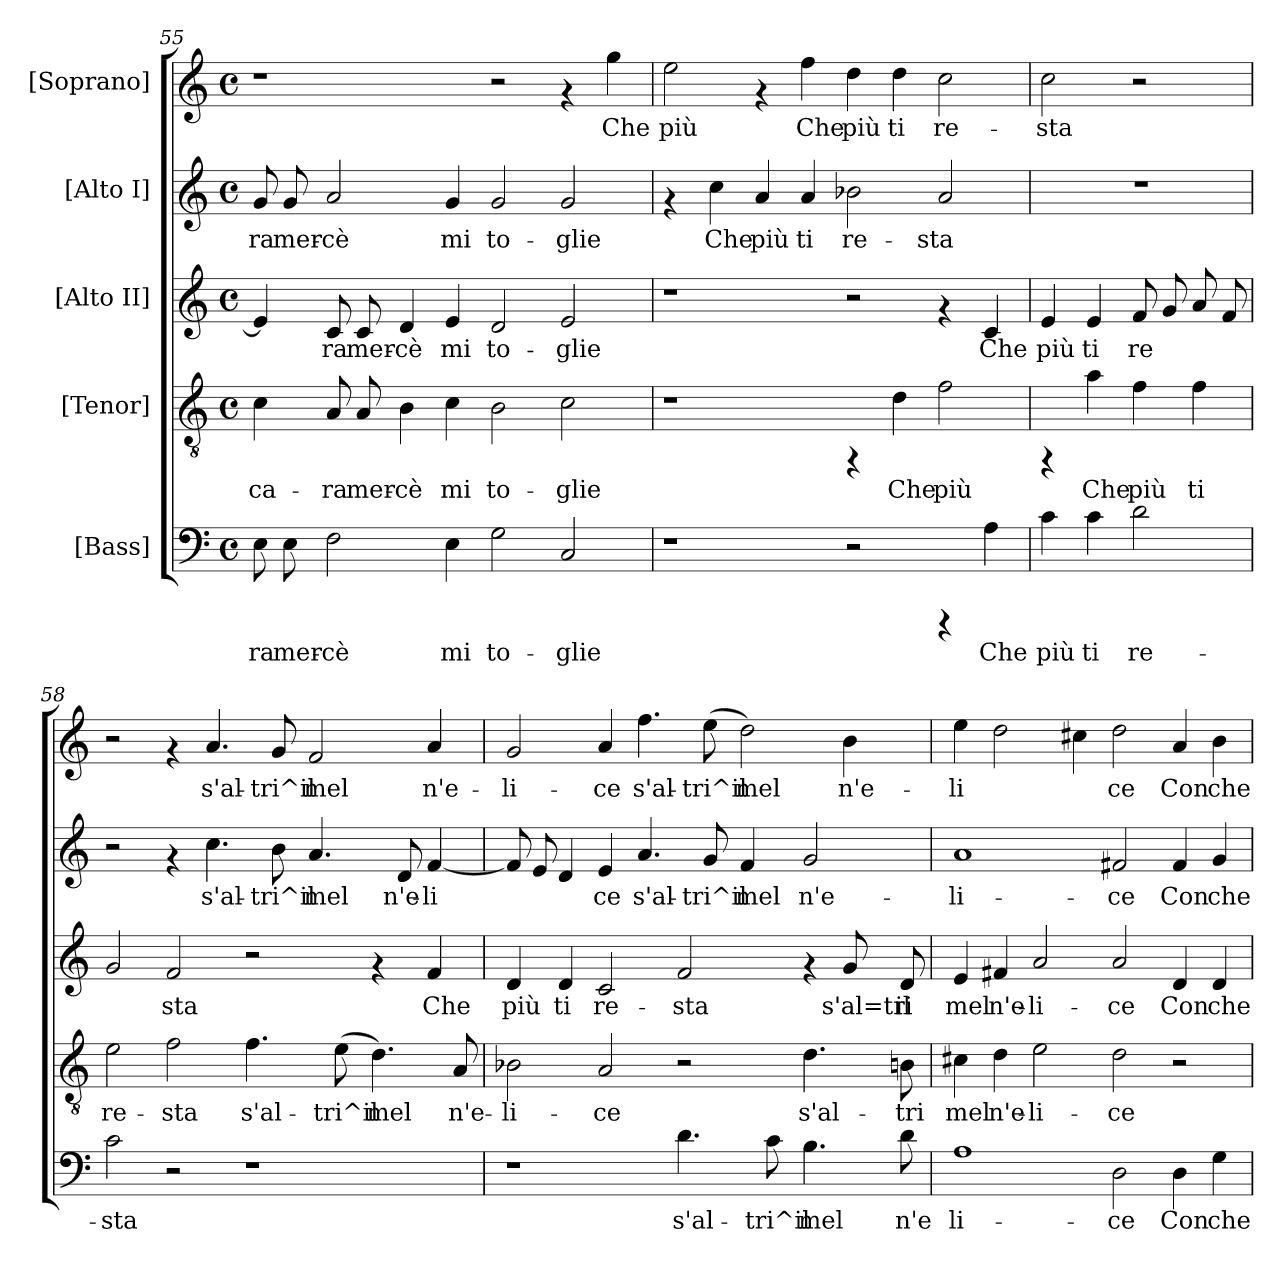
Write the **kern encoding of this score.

**kern	**text	**kern	**text	**kern	**text	**kern	**text	**kern	**text
*part5	*part5	*part4	*part4	*part3	*part3	*part2	*part2	*part1	*part1
*staff5	*staff5	*staff4	*staff4	*staff3	*staff3	*staff2	*staff2	*staff1	*staff1
*I"[Bass]	*	*I"[Tenor]	*	*I"[Alto II]	*	*I"[Alto I]	*	*I"[Soprano]	*
*clefF4	*	*clefGv2	*	*clefG2	*	*clefG2	*	*clefG2	*
*k[]	*	*k[]	*	*k[]	*	*k[]	*	*k[]	*
*C:	*	*C:	*	*C:	*	*C:	*	*C:	*
*M4/4	*	*M4/4	*	*M4/4	*	*M4/4	*	*M4/4	*
*met(c)	*	*met(c)	*	*met(c)	*	*met(c)	*	*met(c)	*
=55	=55	=55	=55	=55	=55	=55	=55	=55	=55
!	!LO:LY:b:cj	!	!LO:LY:b:cj	!	!LO:LY:b:cj	!	!LO:LY:b:cj	!	!
8E\	-ra	4c\	ca-	4e/]	--	8g/	-ra	1r	.
!	!LO:LY:b:cj	!	!	!	!	!	!LO:LY:b:cj	!	!
8E\	mer-	.	.	.	.	8g/	mer-	.	.
!	!LO:LY:b:cj	!	!LO:LY:b:cj	!	!LO:LY:b:cj	!	!LO:LY:b:cj	!	!
2F\	-cè	8A/	-ra	8c/	-ra	2a/	-cè	.	.
!	!	!	!LO:LY:b:cj	!	!LO:LY:b:cj	!	!	!	!
.	.	8A/	mer-	8c/	mer-	.	.	.	.
!	!	!	!LO:LY:b:cj	!	!LO:LY:b:cj	!	!	!	!
.	.	4B\	-cè	4d/	-cè	.	.	.	.
!	!LO:LY:b:cj	!	!LO:LY:b:cj	!	!LO:LY:b:cj	!	!LO:LY:b:cj	!	!
4E\	mi	4c\	mi	4e/	mi	4g/	mi	.	.
!	!LO:LY:b:cj	!	!LO:LY:b:cj	!	!LO:LY:b:cj	!	!LO:LY:b:cj	!	!
2G\	to-	2B\	to-	2d/	to-	2g/	to-	2r	.
!	!LO:LY:b:cj	!	!LO:LY:b:cj	!	!LO:LY:b:cj	!	!LO:LY:b:cj	!	!
2C/	-glie	2c\	-glie	2e/	-glie	2g/	-glie	4rf	.
!	!	!	!	!	!	!	!	!	!LO:LY:b:cj
.	.	.	.	.	.	.	.	4gg\	Che
=56	=56	=56	=56	=56	=56	=56	=56	=56	=56
!	!	!	!	!	!	!	!	!	!LO:LY:b:cj
1r	.	1r	.	1r	.	4rf	.	2ee\	più
!	!	!	!	!	!	!	!LO:LY:b:cj	!	!
.	.	.	.	.	.	4cc\	Che	.	.
!	!	!	!	!	!	!	!LO:LY:b:cj	!	!
.	.	.	.	.	.	4a/	più	4rf	.
!	!	!	!	!	!	!	!LO:LY:b:cj	!	!LO:LY:b:cj
.	.	.	.	.	.	4a/	ti	4ff\	Che
!	!	!	!	!	!	!	!LO:LY:b:cj	!	!LO:LY:b:cj
2r	.	4rFF	.	2r	.	2b-X\	re-	4dd\	più
!	!	!	!LO:LY:b:cj	!	!	!	!	!	!LO:LY:b:cj
.	.	4d\	Che	.	.	.	.	4dd\	ti
!	!	!	!LO:LY:b:cj	!	!	!	!LO:LY:b:cj	!	!LO:LY:b:cj
4rCCC	.	2f\	più	4rf	.	2a/	-sta	2cc\	re-
!	!LO:LY:b:cj	!	!	!	!LO:LY:b:cj	!	!	!	!
4A\	Che	.	.	4c/	Che	.	.	.	.
!!LO:PB:g=z
=57	=57	=57	=57	=57	=57	=57	=57	=57	=57
!	!LO:LY:b:cj	!	!	!	!LO:LY:b:cj	!	!	!	!LO:LY:b:cj
4c\	più	4rFF	.	4e/	più	1r	.	2cc\	-sta
!	!LO:LY:b:cj	!	!LO:LY:b:cj	!	!LO:LY:b:cj	!	!	!	!
4c\	ti	4a\	Che	4e/	ti	.	.	.	.
!	!LO:LY:b:cj	!	!LO:LY:b:cj	!	!LO:LY:b:cj	!	!	!	!
2d\	re-	4f\	più	8f/	re-	.	.	2r	.
!	!	!	!	!	!LO:LY:b:cj	!	!	!	!
.	.	.	.	8g/	--	.	.	.	.
!	!	!	!LO:LY:b:cj	!	!LO:LY:b:cj	!	!	!	!
.	.	4f\	ti	8a/	--	.	.	.	.
!	!	!	!	!	!LO:LY:b:cj	!	!	!	!
.	.	.	.	8f/	--	.	.	.	.
=58	=58	=58	=58	=58	=58	=58	=58	=58	=58
!	!LO:LY:b:cj	!	!LO:LY:b:cj	!	!LO:LY:b:cj	!	!	!	!
2c\	-sta	2e\	re-	2g/	--	2r	.	2r	.
!	!	!	!LO:LY:b:cj	!	!LO:LY:b:cj	!	!	!	!
2r	.	2f\	-sta	2f/	-sta	4rf	.	4rf	.
!	!	!	!	!	!	!	!LO:LY:b:cj	!	!LO:LY:b:cj
.	.	.	.	.	.	4.cc\	s'al-	4.a/	s'al-
!	!	!	!LO:LY:b:cj	!	!	!	!	!	!
1r	.	4.f\	s'al-	2r	.	.	.	.	.
!	!	!	!	!	!	!	!LO:LY:b:cj	!	!LO:LY:b:cj
.	.	.	.	.	.	8b\	-tri^il	8g/	-tri^il
!	!	!	!	!	!	!	!LO:LY:b:cj	!	!LO:LY:b:cj
.	.	.	.	.	.	4.a/	mel	2f/	mel
!	!	!	!LO:LY:b:cj	!	!	!	!	!	!
.	.	(<8e\	-tri^il	.	.	.	.	.	.
!	!	!	!LO:LY:b:cj	!	!	!	!	!	!
.	.	4.d\)	mel	4rf	.	.	.	.	.
!	!	!	!	!	!	!	!LO:LY:b:cj	!	!
.	.	.	.	.	.	8d/	n'e-	.	.
!	!	!	!	!	!LO:LY:b:cj	!	!LO:LY:b:cj	!	!LO:LY:b:cj
.	.	.	.	4f/	Che	[<4f/	-li-	4a/	n'e-
!	!	!	!LO:LY:b:cj	!	!	!	!	!	!
.	.	8A/	n'e-	.	.	.	.	.	.
=59	=59	=59	=59	=59	=59	=59	=59	=59	=59
!	!	!	!LO:LY:b:cj	!	!LO:LY:b:cj	!	!LO:LY:b:cj	!	!LO:LY:b:cj
1r	.	2B-X\	-li-	4d/	più	8f/]	--	2g/	-li-
!	!	!	!	!	!	!	!LO:LY:b:cj	!	!
.	.	.	.	.	.	8e/	--	.	.
!	!	!	!	!	!LO:LY:b:cj	!	!LO:LY:b:cj	!	!
.	.	.	.	4d/	ti	4d/	--	.	.
!	!	!	!LO:LY:b:cj	!	!LO:LY:b:cj	!	!LO:LY:b:cj	!	!LO:LY:b:cj
.	.	2A/	-ce	2c/	re-	4e/	-ce	4a/	-ce
!	!	!	!	!	!	!	!LO:LY:b:cj	!	!LO:LY:b:cj
.	.	.	.	.	.	4.a/	s'al-	4.ff\	s'al-
!	!LO:LY:b:cj	!	!	!	!LO:LY:b:cj	!	!	!	!
4.d\	s'al-	2r	.	2f/	-sta	.	.	.	.
!	!	!	!	!	!	!	!LO:LY:b:cj	!	!LO:LY:b:cj
.	.	.	.	.	.	8g/	-tri^il	(<8ee\	-tri^il
!	!	!	!	!	!	!	!LO:LY:b:cj	!	!LO:LY:b:cj
.	.	.	.	.	.	4f/	mel	2dd\)	mel
!	!LO:LY:b:cj	!	!	!	!	!	!	!	!
8c\	-tri^il	.	.	.	.	.	.	.	.
!	!LO:LY:b:cj	!	!LO:LY:b:cj	!	!	!	!LO:LY:b:cj	!	!
4.B\	mel	4.d\	s'al-	4rf	.	2g/	n'e-	.	.
!	!	!	!	!	!LO:LY:b:cj	!	!	!	!LO:LY:b:cj
.	.	.	.	8g/	s'al=tri	.	.	4b\	n'e-
!	!LO:LY:b:cj	!	!LO:LY:b:cj	!	!LO:LY:b:cj	!	!	!	!
8d\	n'e	8Bn\	-tri	8d/	il	.	.	.	.
!!LO:PB:g=z
=60	=60	=60	=60	=60	=60	=60	=60	=60	=60
!	!LO:LY:b:cj	!	!LO:LY:b:cj	!	!LO:LY:b:cj	!	!LO:LY:b:cj	!	!LO:LY:b:cj
1A	li-	4c#X\	mel	4e/	mel	1a	-li-	4ee\	-li-
!	!	!	!LO:LY:b:cj	!	!LO:LY:b:cj	!	!	!	!LO:LY:b:cj
.	.	4d\	n'e-	4f#X/	n'e-	.	.	2dd\	--
!	!	!	!LO:LY:b:cj	!	!LO:LY:b:cj	!	!	!	!
.	.	2e\	-li-	2a/	-li-	.	.	.	.
!	!	!	!	!	!	!	!	!	!LO:LY:b:cj
.	.	.	.	.	.	.	.	4cc#X\	--
!	!LO:LY:b:cj	!	!LO:LY:b:cj	!	!LO:LY:b:cj	!	!LO:LY:b:cj	!	!LO:LY:b:cj
2D\	-ce	2d\	-ce	2a/	-ce	2f#X/	-ce	2dd\	-ce
!	!LO:LY:b:cj	!	!	!	!LO:LY:b:cj	!	!LO:LY:b:cj	!	!LO:LY:b:cj
4D\	Con	2r	.	4d/	Con	4f#/	Con	4a/	Con
!	!LO:LY:b:cj	!	!	!	!LO:LY:b:cj	!	!LO:LY:b:cj	!	!LO:LY:b:cj
4G\	che	.	.	4d/	che	4g/	che	4b\	che
=	=	=	=	=	=	=	=	=	=
*-	*-	*-	*-	*-	*-	*-	*-	*-	*-
